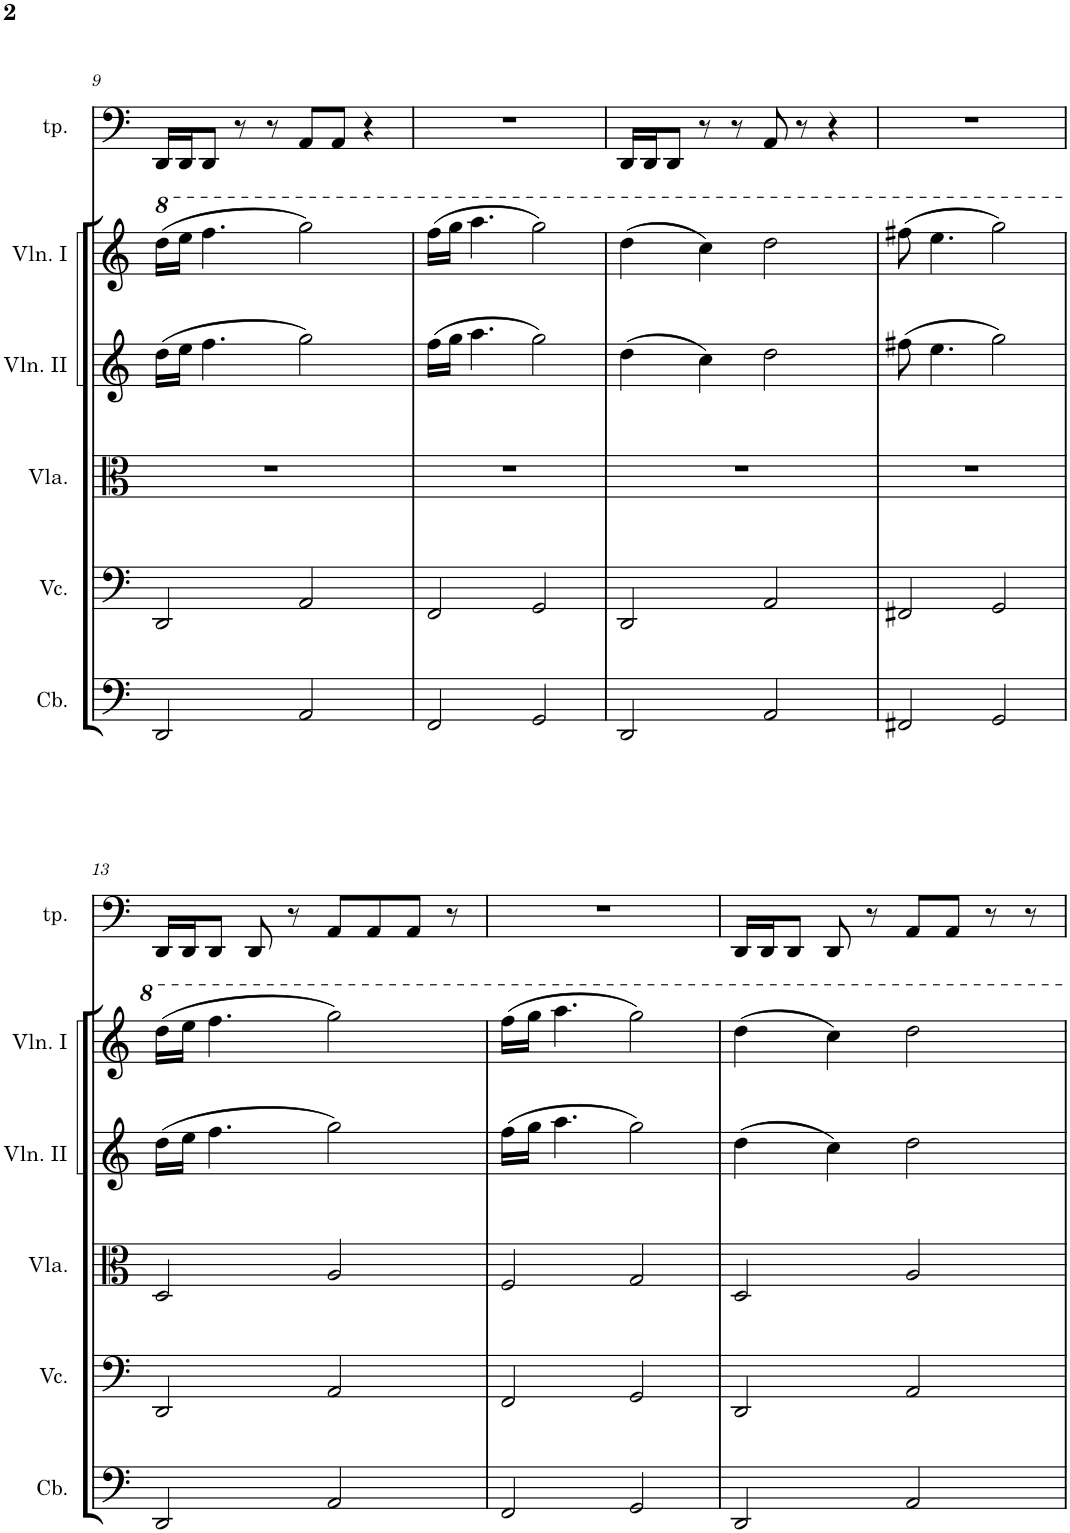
**kern	**kern	**kern	**kern	**kern	**kern
*part6	*part5	*part4	*part3	*part2	*part1
*staff6	*staff5	*staff4	*staff3	*staff2	*staff1
*I"Contrabass	*I"Violoncello	*I"Viola	*I"Violin II	*I"Violin I	*I"Tympany
*I'Cb.	*I'Vc.	*I'Vla.	*I'Vln. II	*I'Vln. I	*I'tp.
!!LO:PB:g=z
*clefF4	*clefF4	*clefC3	*clefG2	*clefG2	*clefF4
*Trd7c12	*	*	*	*	*
*k[]	*k[]	*k[]	*k[]	*k[]	*k[]
*M4/4	*M4/4	*M4/4	*M4/4	*M4/4	*M4/4
=9	=9	=9	=9	=9	=9
2DD/	2DD/	1r	(16dd\LL	(16ddd\LL	16DD/LL
.	.	.	16ee\JJ	16eee\JJ	16DD/J
.	.	.	4.ff\	4.fff\	8DD/J
.	.	.	.	.	8r
.	.	.	.	.	8r
2AA/	2AA/	.	2gg\)	2ggg\)	8AA/L
.	.	.	.	.	8AA/J
.	.	.	.	.	4r
=10	=10	=10	=10	=10	=10
2FF/	2FF/	1r	(16ff\LL	(16fff\LL	1r
.	.	.	16gg\JJ	16ggg\JJ	.
.	.	.	4.aa\	4.aaa\	.
2GG/	2GG/	.	2gg\)	2ggg\)	.
=11	=11	=11	=11	=11	=11
2DD/	2DD/	1r	(4dd\	(4ddd\	16DD/LL
.	.	.	.	.	16DD/J
.	.	.	.	.	8DD/J
.	.	.	4cc\)	4ccc\)	8r
.	.	.	.	.	8r
2AA/	2AA/	.	2dd\	2ddd\	8AA/
.	.	.	.	.	8r
.	.	.	.	.	4r
=12	=12	=12	=12	=12	=12
2FF#X/	2FF#X/	1r	(8ff#X\	(8fff#X\	1r
.	.	.	4.ee\	4.eee\	.
2GG/	2GG/	.	2gg\)	2ggg\)	.
!!LO:LB:g=z
=13	=13	=13	=13	=13	=13
2DD/	2DD/	2D/	(16dd\LL	(16ddd\LL	16DD/LL
.	.	.	16ee\JJ	16eee\JJ	16DD/J
.	.	.	4.ff\	4.fff\	8DD/J
.	.	.	.	.	8DD/
.	.	.	.	.	8r
2AA/	2AA/	2A/	2gg\)	2ggg\)	8AA/L
.	.	.	.	.	8AA/
.	.	.	.	.	8AA/J
.	.	.	.	.	8r
=14	=14	=14	=14	=14	=14
2FF/	2FF/	2F/	(16ff\LL	(16fff\LL	1r
.	.	.	16gg\JJ	16ggg\JJ	.
.	.	.	4.aa\	4.aaa\	.
2GG/	2GG/	2G/	2gg\)	2ggg\)	.
=15	=15	=15	=15	=15	=15
2DD/	2DD/	2D/	(4dd\	(4ddd\	16DD/LL
.	.	.	.	.	16DD/J
.	.	.	.	.	8DD/J
.	.	.	4cc\)	4ccc\)	8DD/
.	.	.	.	.	8r
2AA/	2AA/	2A/	2dd\	2ddd\	8AA/L
.	.	.	.	.	8AA/J
.	.	.	.	.	8r
.	.	.	.	.	8r
=	=	=	=	=	=
*-	*-	*-	*-	*-	*-
